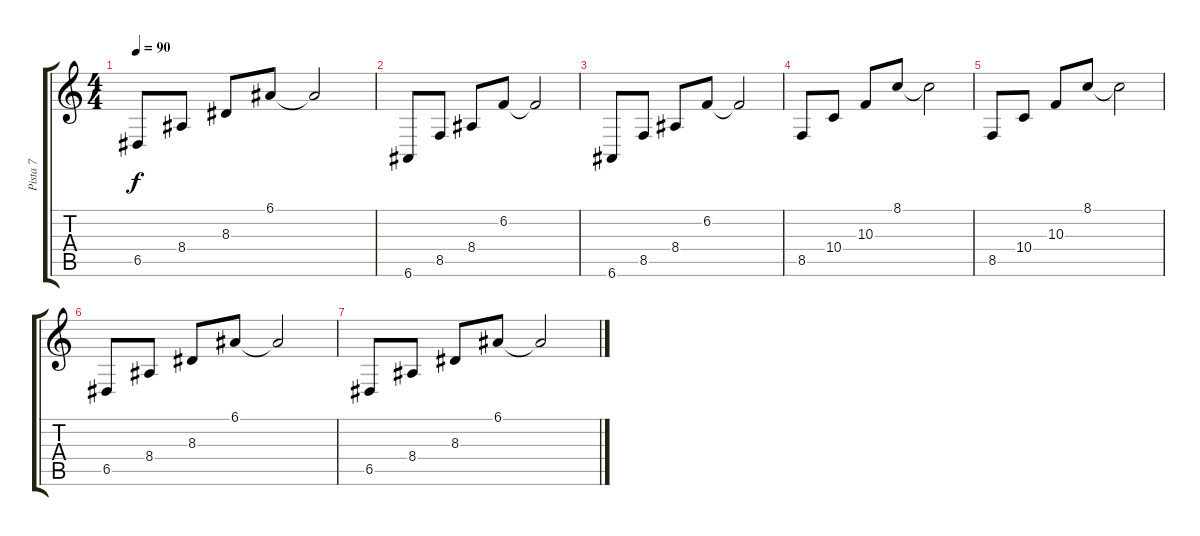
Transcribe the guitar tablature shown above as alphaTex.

\track ("Pista 7" "Pista 7") {instrument electricpiano1}
\staff {score tabs}
\tuning (E4 B3 G3 D3 A2 E2) {hide}
\ts (4 4)
\tempo 90
\clef g2
\ks c
6.5.8{dy f} 8.4.8 8.3.8 6.1.8 6.1{t}.2 |
6.6.8 8.5.8 8.4.8 6.2.8 6.2{t}.2 |
6.6.8 8.5.8 8.4.8 6.2.8 6.2{t}.2 |
8.5.8 10.4.8 10.3.8 8.1.8 8.1{t}.2 |
8.5.8 10.4.8 10.3.8 8.1.8 8.1{t}.2 |
6.5.8 8.4.8 8.3.8 6.1.8 6.1{t}.2 |
6.5.8 8.4.8 8.3.8 6.1.8 6.1{t}.2
